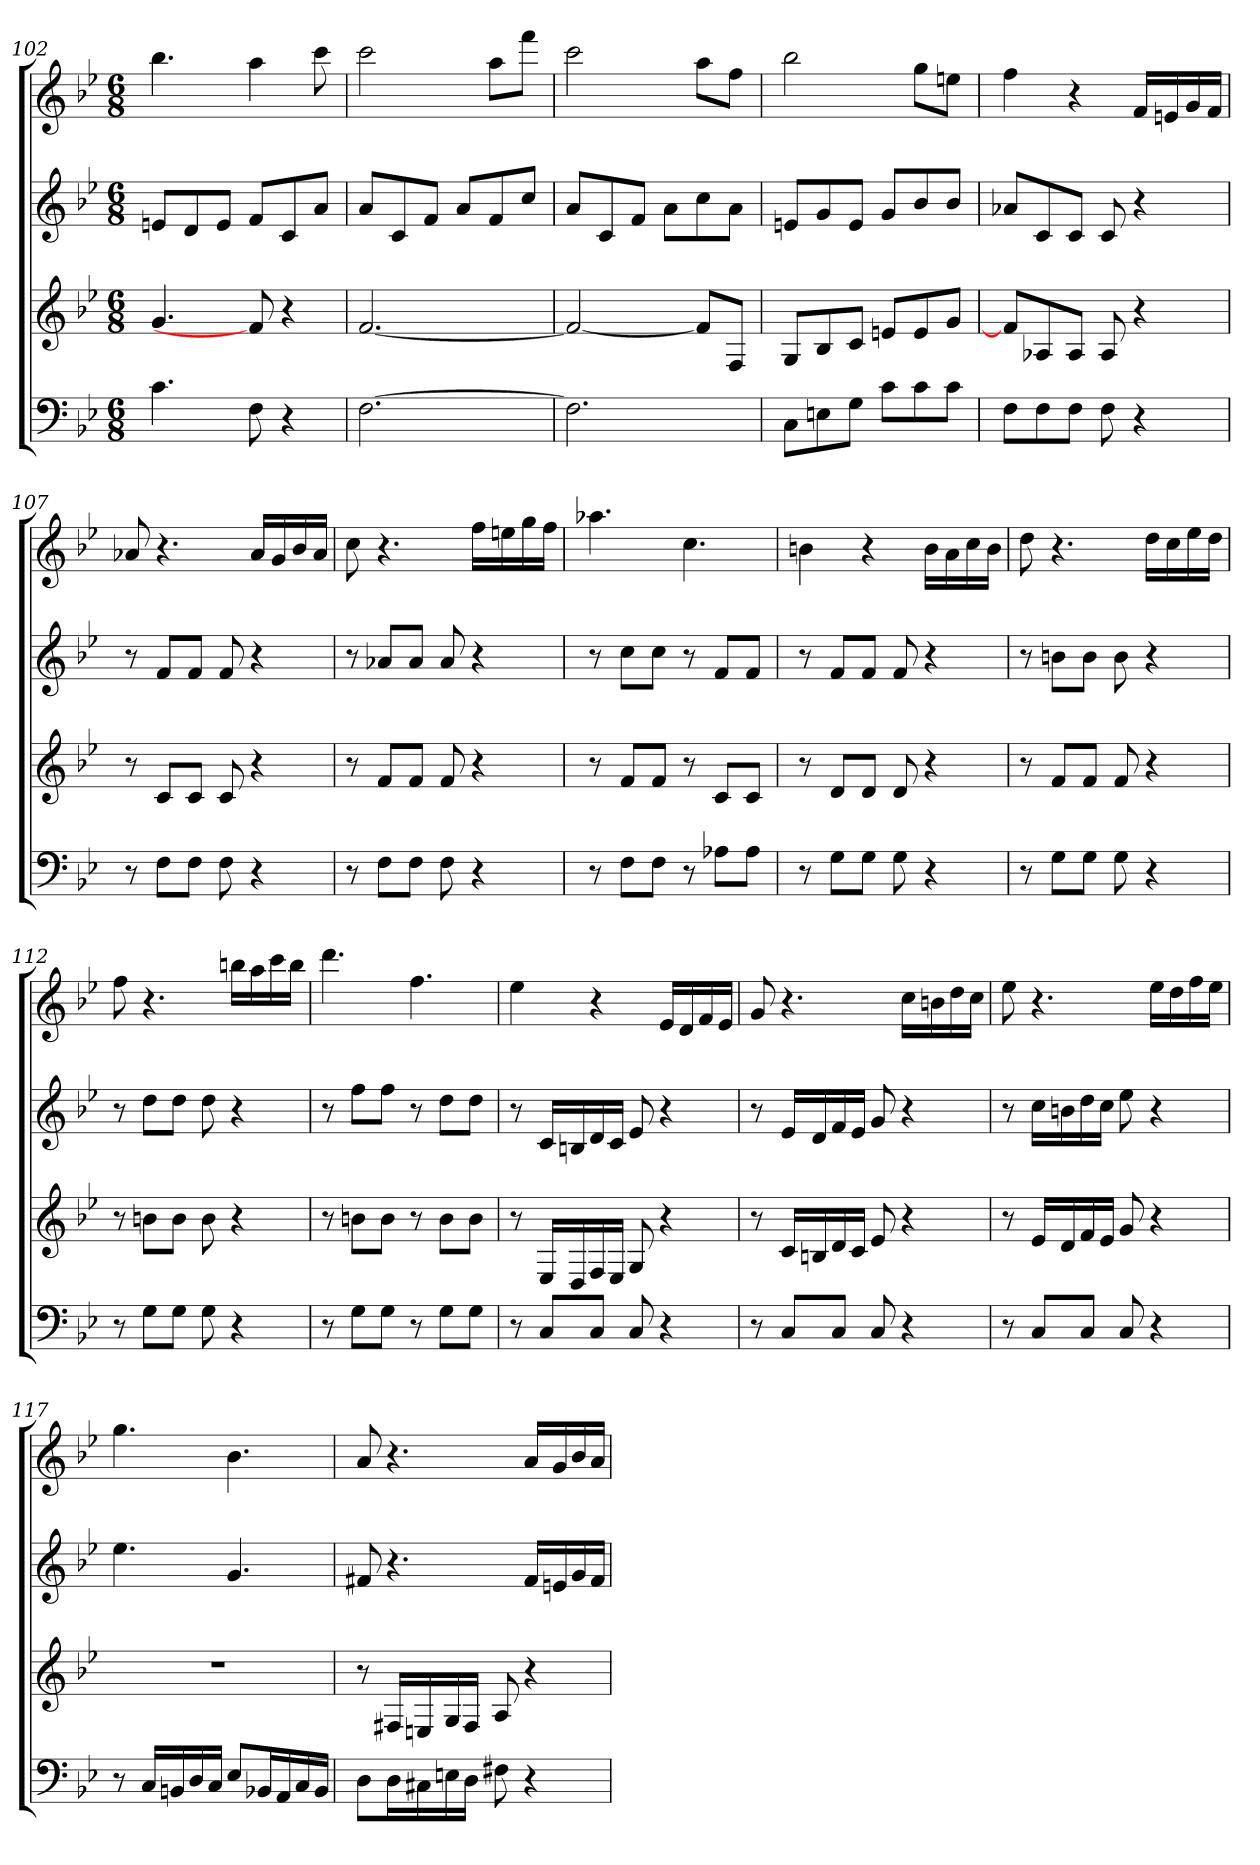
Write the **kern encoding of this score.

**kern	**kern	**kern	**kern
*part4	*part3	*part2	*part1
*staff4	*staff3	*staff2	*staff1
*k[b-e-]	*k[b-e-]	*k[b-e-]	*k[b-e-]
*B-:	*B-:	*B-:	*B-:
*M6/8	*M6/8	*M6/8	*M6/8
=102	=102	=102	=102
4.c	4.g	8enL	4.bb-
.	.	8d	.
.	.	8eJ	.
8F	8f]	8fL	4aa
4r	4r	8c	.
.	.	8aJ	8ccc
=103	=103	=103	=103
[2.F	[2.f	8aL	2ccc
.	.	8c	.
.	.	8fJ	.
.	.	8aL	.
.	.	8f	8aaL
.	.	8ccJ	8fffJ
=104	=104	=104	=104
2.F]	2f_	8aL	2ccc
.	.	8c	.
.	.	8fJ	.
.	.	8aL	.
.	8fL]	8cc	8aaL
.	8FJ	8aJ	8ffJ
=105	=105	=105	=105
8CL	8GL	8enL	2bb-
8En	8B-	8g	.
8GJ	8cJ	8eJ	.
8cL	8enL	8gL	.
8c	8e	8b-	8ggL
8cJ	8gJ	8b-J	8eenJ
=106	=106	=106	=106
8FL	8fL]	8a-XL	4ff
8F	8A-X	8c	.
8FJ	8A-J	8cJ	4r
8F	8A-	8c	.
4r	4r	4r	16fLL
.	.	.	16en
.	.	.	16g
.	.	.	16fJJ
=107	=107	=107	=107
8r	8r	8r	8a-X
8FL	8cL	8fL	4.r
8FJ	8cJ	8fJ	.
8F	8c	8f	.
4r	4r	4r	16a-LL
.	.	.	16g
.	.	.	16b-
.	.	.	16a-JJ
=108	=108	=108	=108
8r	8r	8r	8cc
8FL	8fL	8a-XL	4.r
8FJ	8fJ	8a-J	.
8F	8f	8a-	.
4r	4r	4r	16ffLL
.	.	.	16een
.	.	.	16gg
.	.	.	16ffJJ
=109	=109	=109	=109
8r	8r	8r	4.aa-X
8FL	8fL	8ccL	.
8FJ	8fJ	8ccJ	.
8r	8r	8r	4.cc
8A-XL	8cL	8fL	.
8A-J	8cJ	8fJ	.
=110	=110	=110	=110
8r	8r	8r	4bn
8GL	8dL	8fL	.
8GJ	8dJ	8fJ	4r
8G	8d	8f	.
4r	4r	4r	16bLL
.	.	.	16a
.	.	.	16cc
.	.	.	16bJJ
=111	=111	=111	=111
8r	8r	8r	8dd
8GL	8fL	8bnL	4.r
8GJ	8fJ	8bJ	.
8G	8f	8b	.
4r	4r	4r	16ddLL
.	.	.	16cc
.	.	.	16ee-
.	.	.	16ddJJ
=112	=112	=112	=112
8r	8r	8r	8ff
8GL	8bnL	8ddL	4.r
8GJ	8bJ	8ddJ	.
8G	8b	8dd	.
4r	4r	4r	16bbnLL
.	.	.	16aa
.	.	.	16ccc
.	.	.	16bbJJ
=113	=113	=113	=113
8r	8r	8r	4.ddd
8GL	8bnL	8ffL	.
8GJ	8bJ	8ffJ	.
8r	8r	8r	4.ff
8GL	8bL	8ddL	.
8GJ	8bJ	8ddJ	.
=114	=114	=114	=114
8r	8r	8r	4ee-
8CL	16E-LL	16cLL	.
.	16D	16Bn	.
8CJ	16F	16d	4r
.	16E-JJ	16cJJ	.
8C	8G	8e-	.
4r	4r	4r	16e-LL
.	.	.	16d
.	.	.	16f
.	.	.	16e-JJ
=115	=115	=115	=115
8r	8r	8r	8g
8CL	16cLL	16e-LL	4.r
.	16Bn	16d	.
8CJ	16d	16f	.
.	16cJJ	16e-JJ	.
8C	8e-	8g	.
4r	4r	4r	16ccLL
.	.	.	16bn
.	.	.	16dd
.	.	.	16ccJJ
=116	=116	=116	=116
8r	8r	8r	8ee-
8CL	16e-LL	16ccLL	4.r
.	16d	16bn	.
8CJ	16f	16dd	.
.	16e-JJ	16ccJJ	.
8C	8g	8ee-	.
4r	4r	4r	16ee-LL
.	.	.	16dd
.	.	.	16ff
.	.	.	16ee-JJ
=117	=117	=117	=117
8r	2.r	4.ee-	4.gg
16CLL	.	.	.
16BBn	.	.	.
16D	.	.	.
16CJJ	.	.	.
8E-L	.	4.g	4.b-
16BB-XL	.	.	.
16AA	.	.	.
16C	.	.	.
16BB-JJ	.	.	.
=118	=118	=118	=118
8DL	8r	8f#X	8a
16DL	16F#XLL	4.r	4.r
16C#X	16En	.	.
16En	16G	.	.
16DJJ	16F#JJ	.	.
8F#X	8A	.	.
4r	4r	16f#LL	16aLL
.	.	16en	16g
.	.	16g	16b-
.	.	16f#JJ	16aJJ
=	=	=	=
*-	*-	*-	*-
